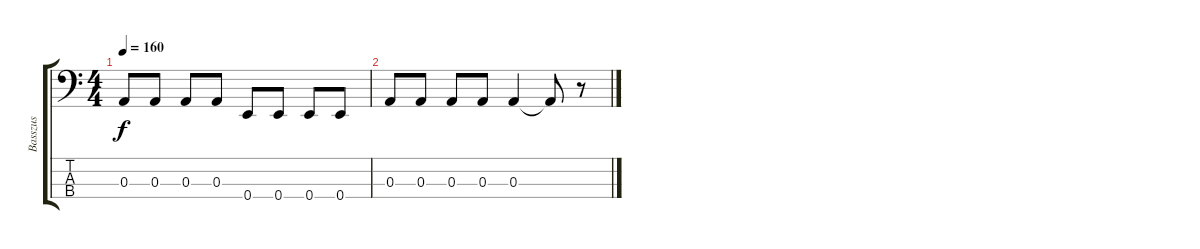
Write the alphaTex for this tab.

\track ("Basszus" "Basszus") {instrument electricbasspick}
\staff {score tabs}
\tuning (G2 D2 A1 E1) {hide}
\ts (4 4)
\tempo 160
\clef f4
\ks c
0.3.8{dy f} 0.3.8 0.3.8 0.3.8 0.4.8 0.4.8 0.4.8 0.4.8 |
0.3.8 0.3.8 0.3.8 0.3.8 0.3.4 0.3{t}.8 r.8
